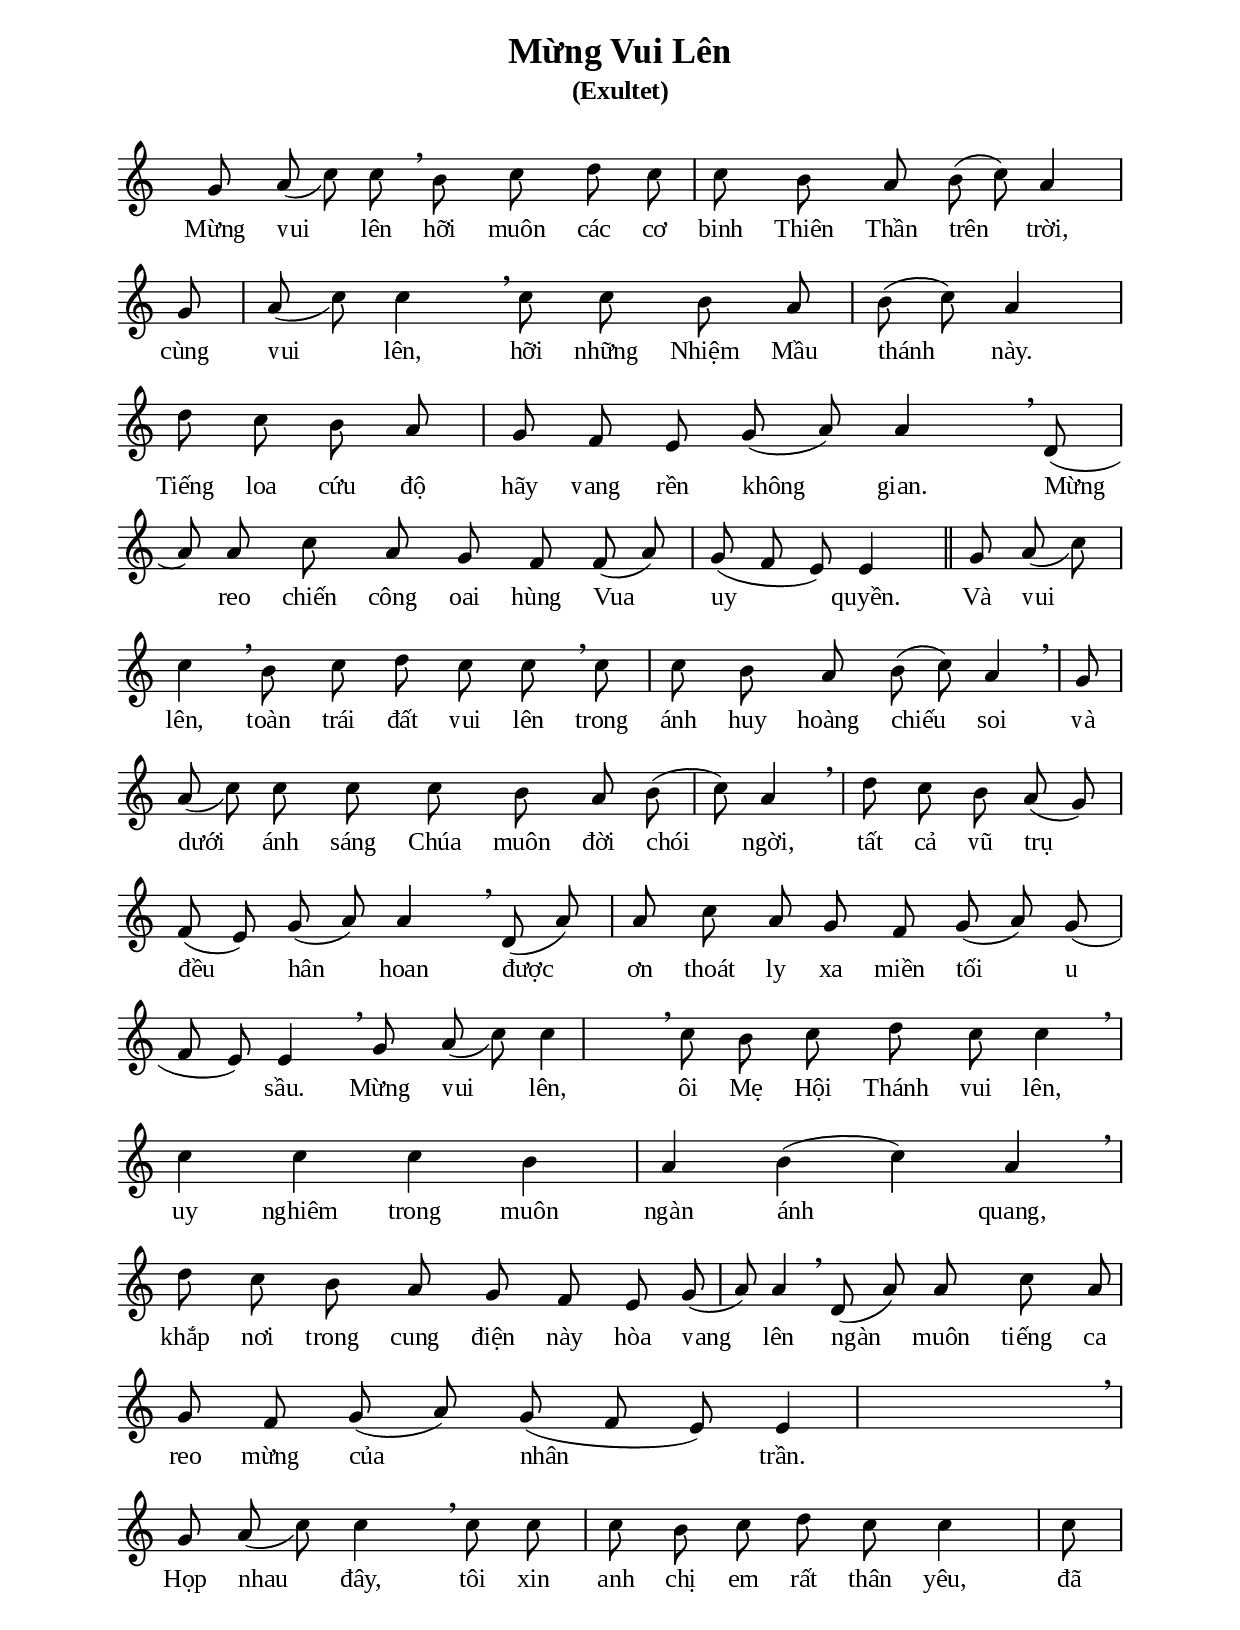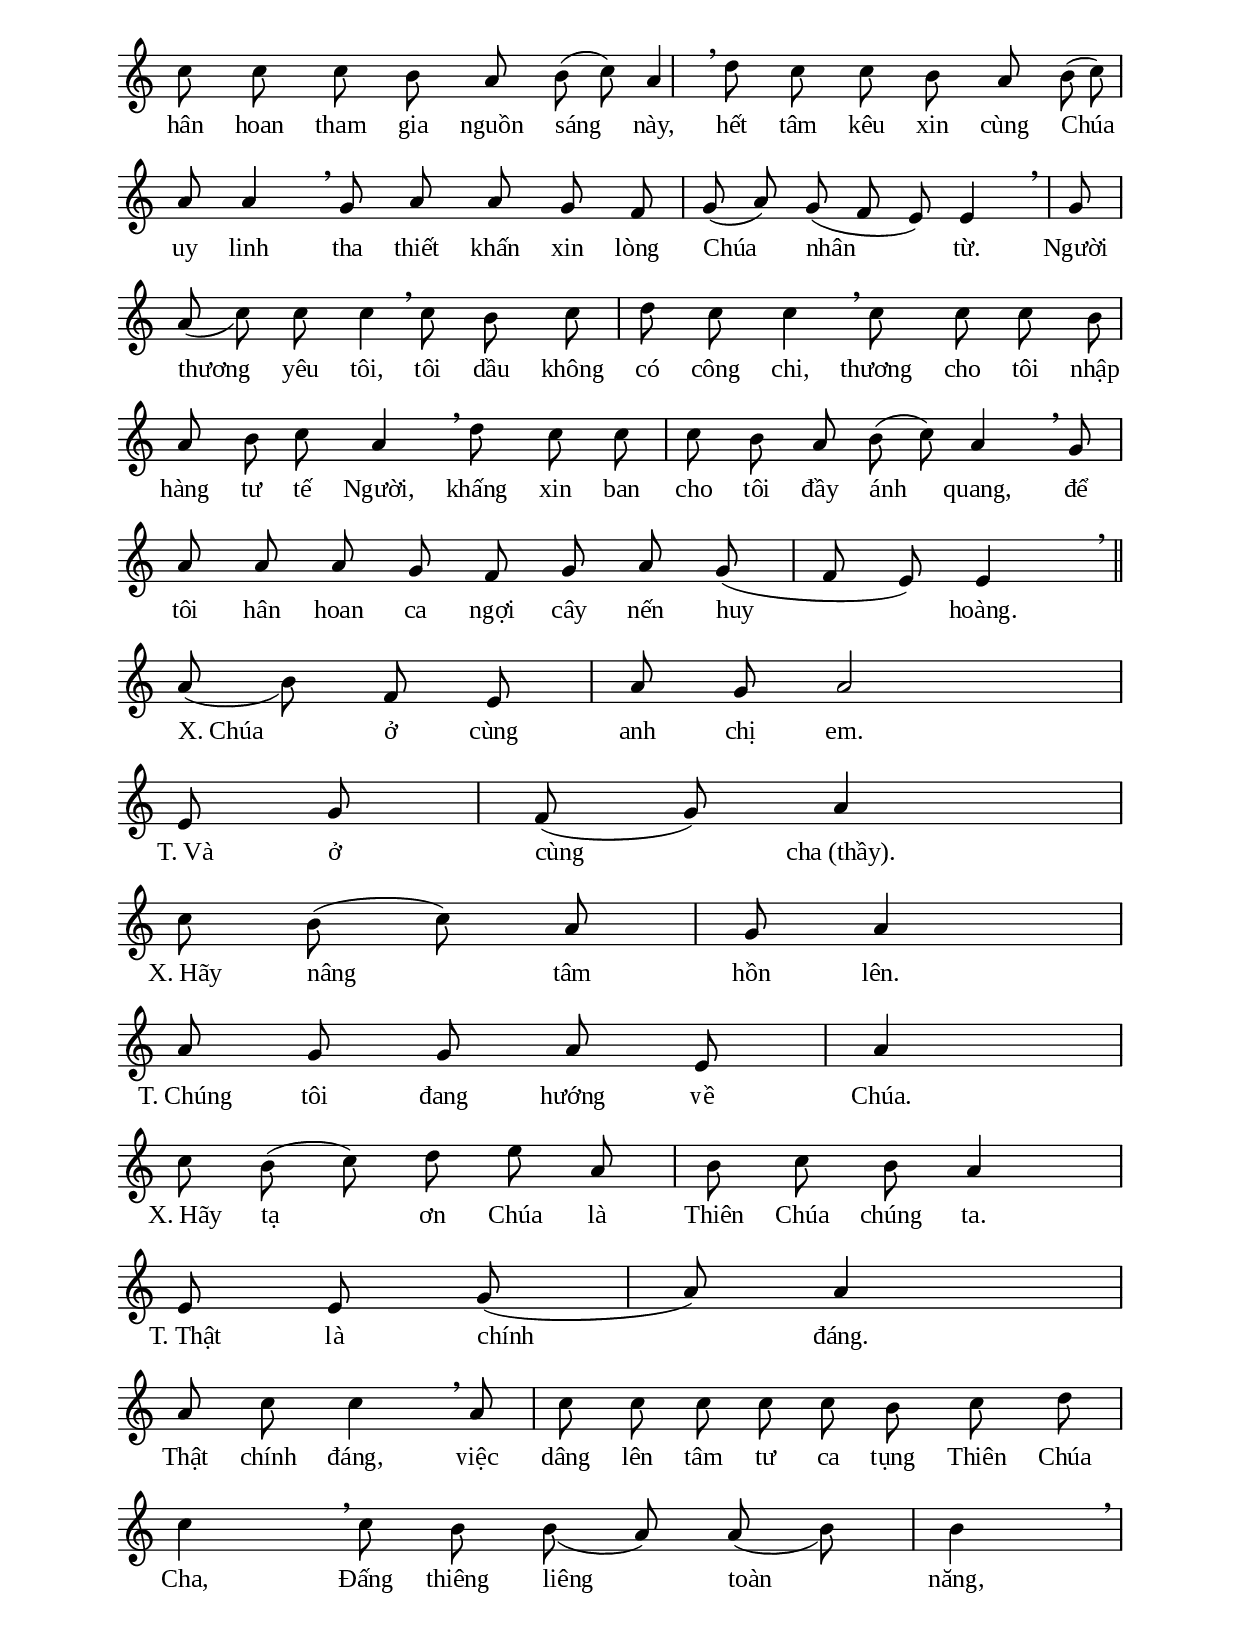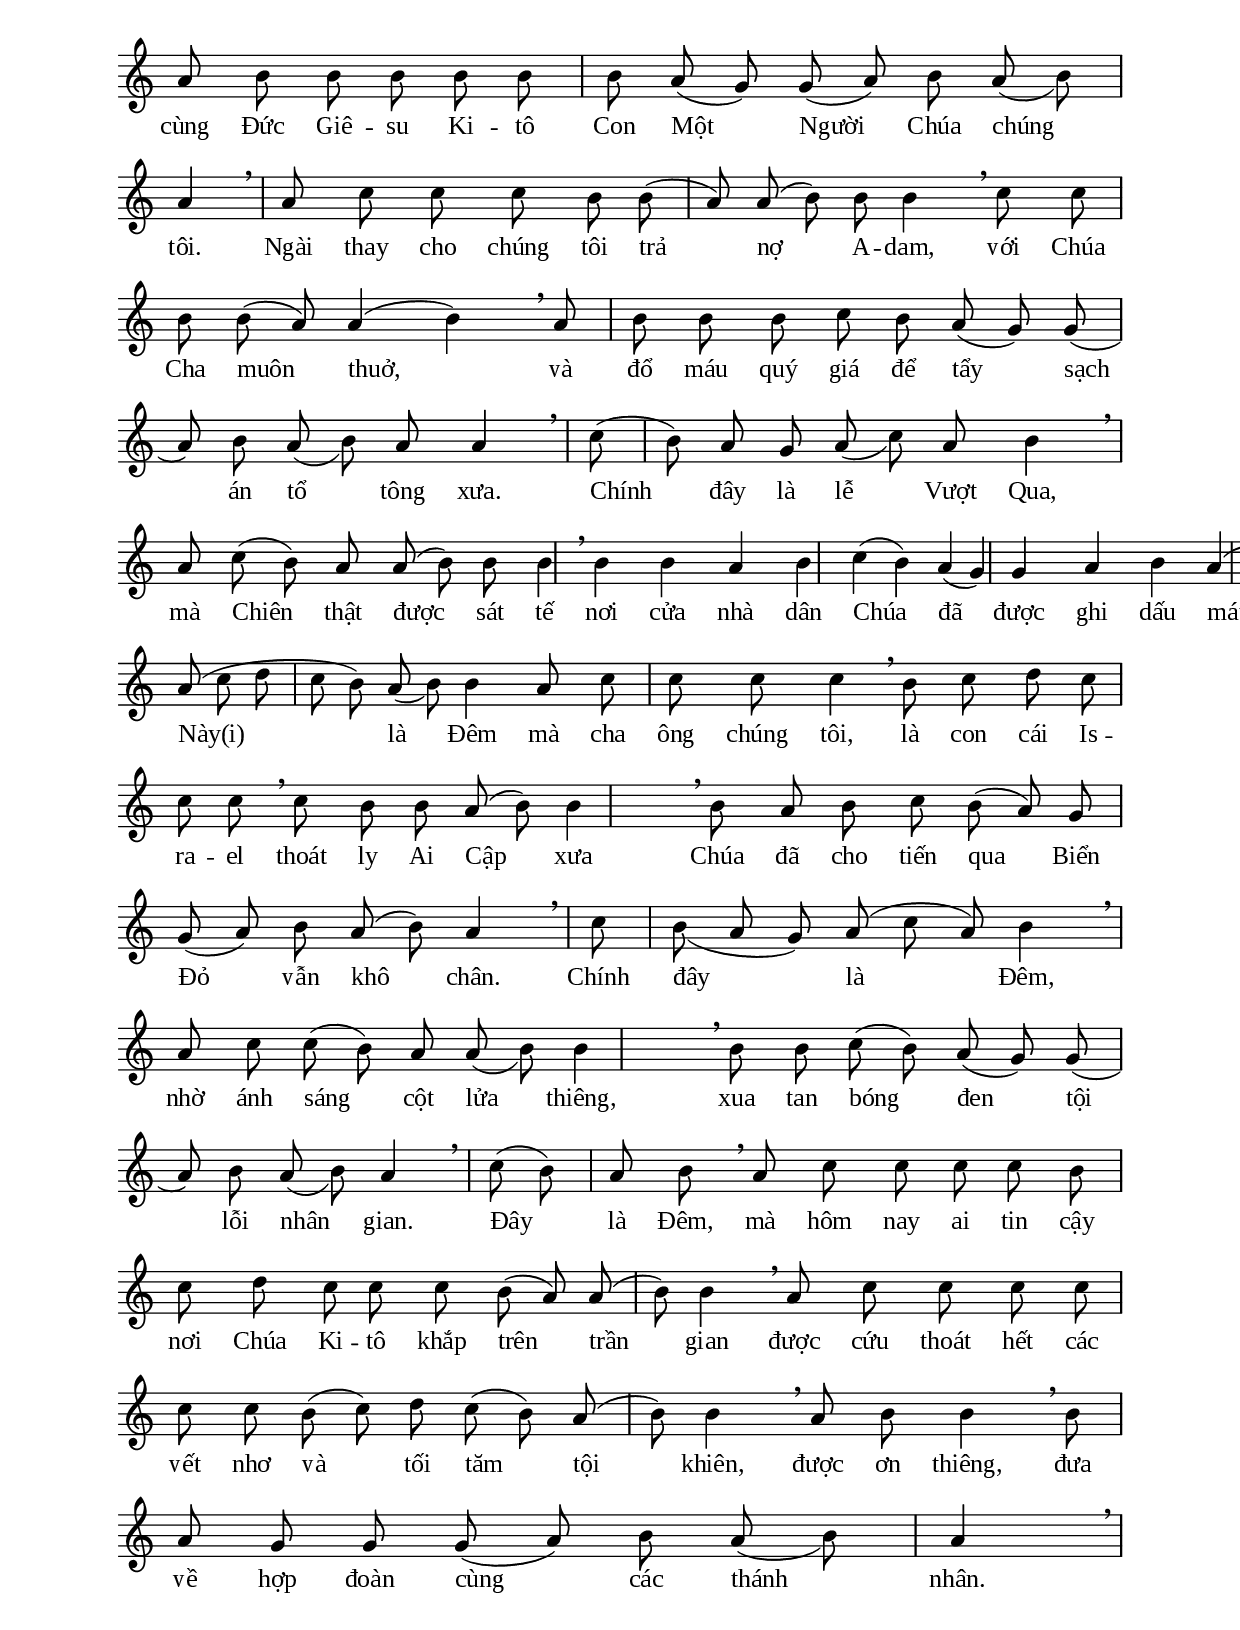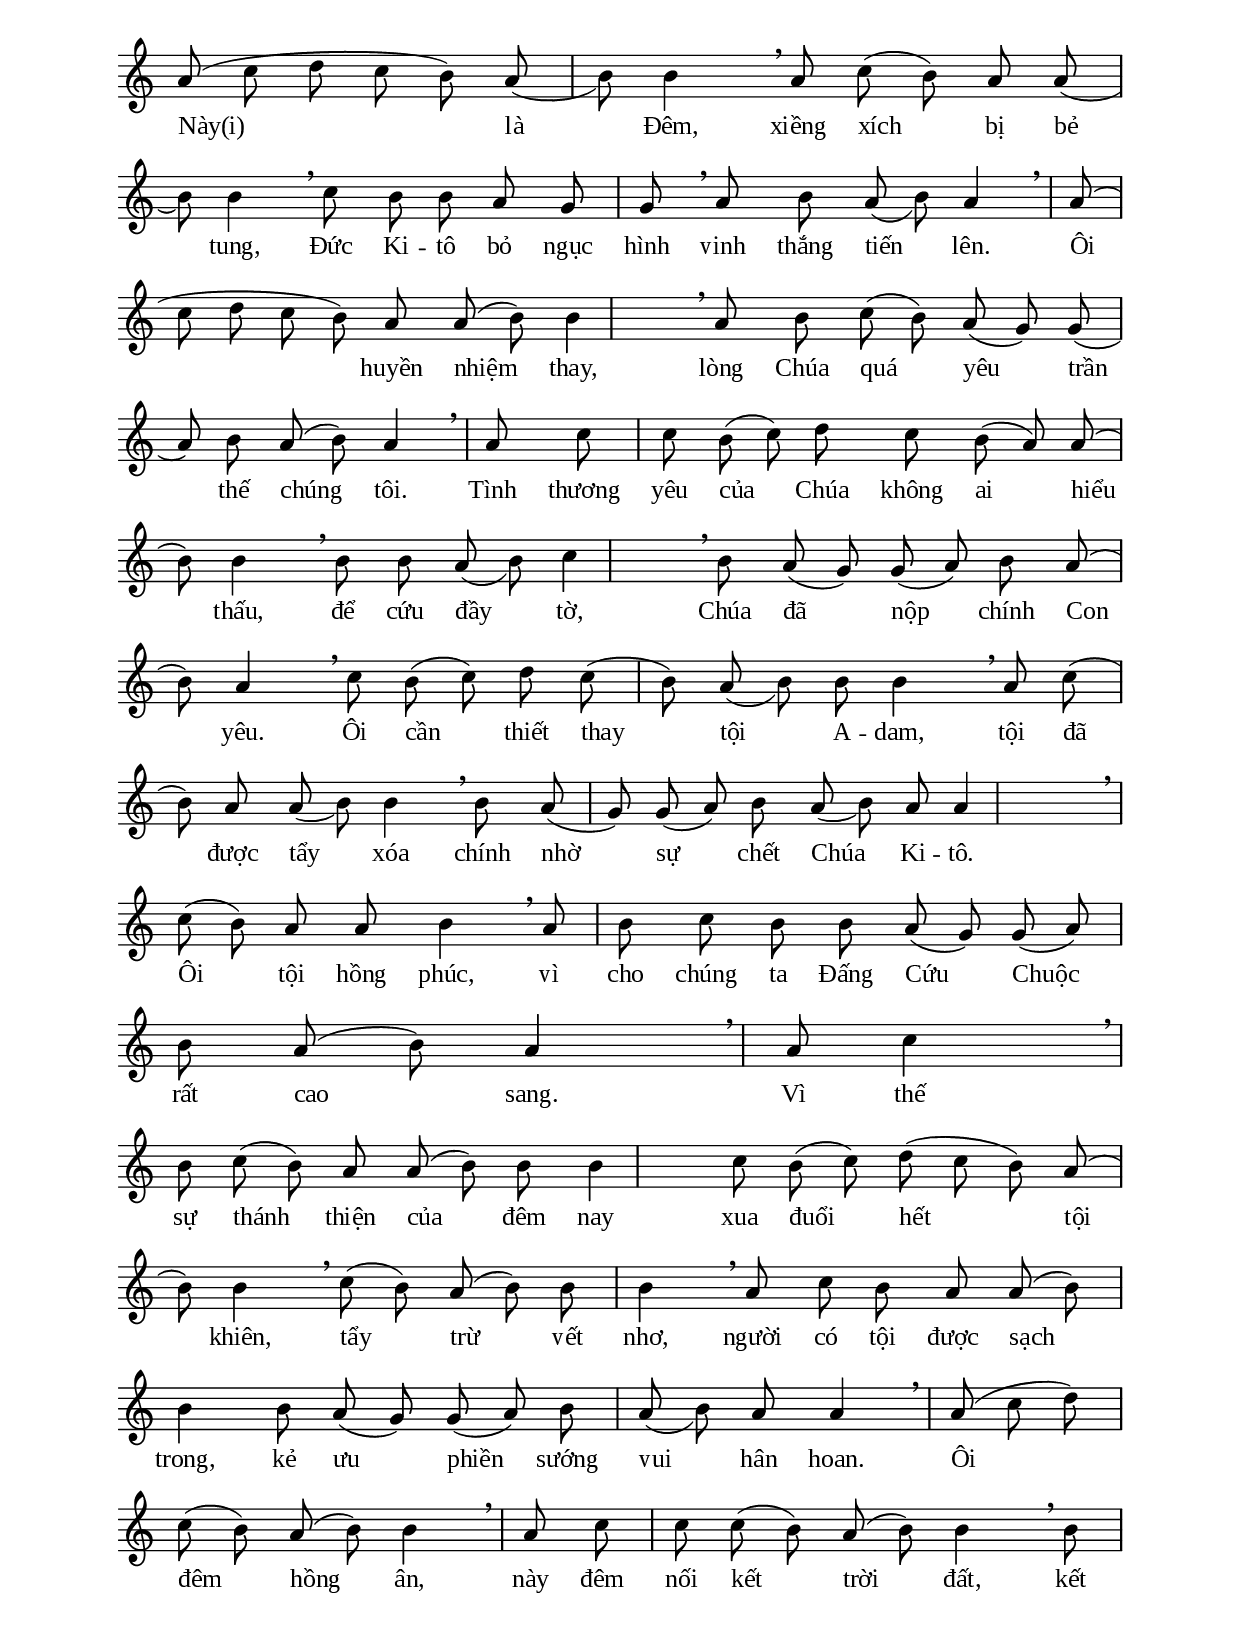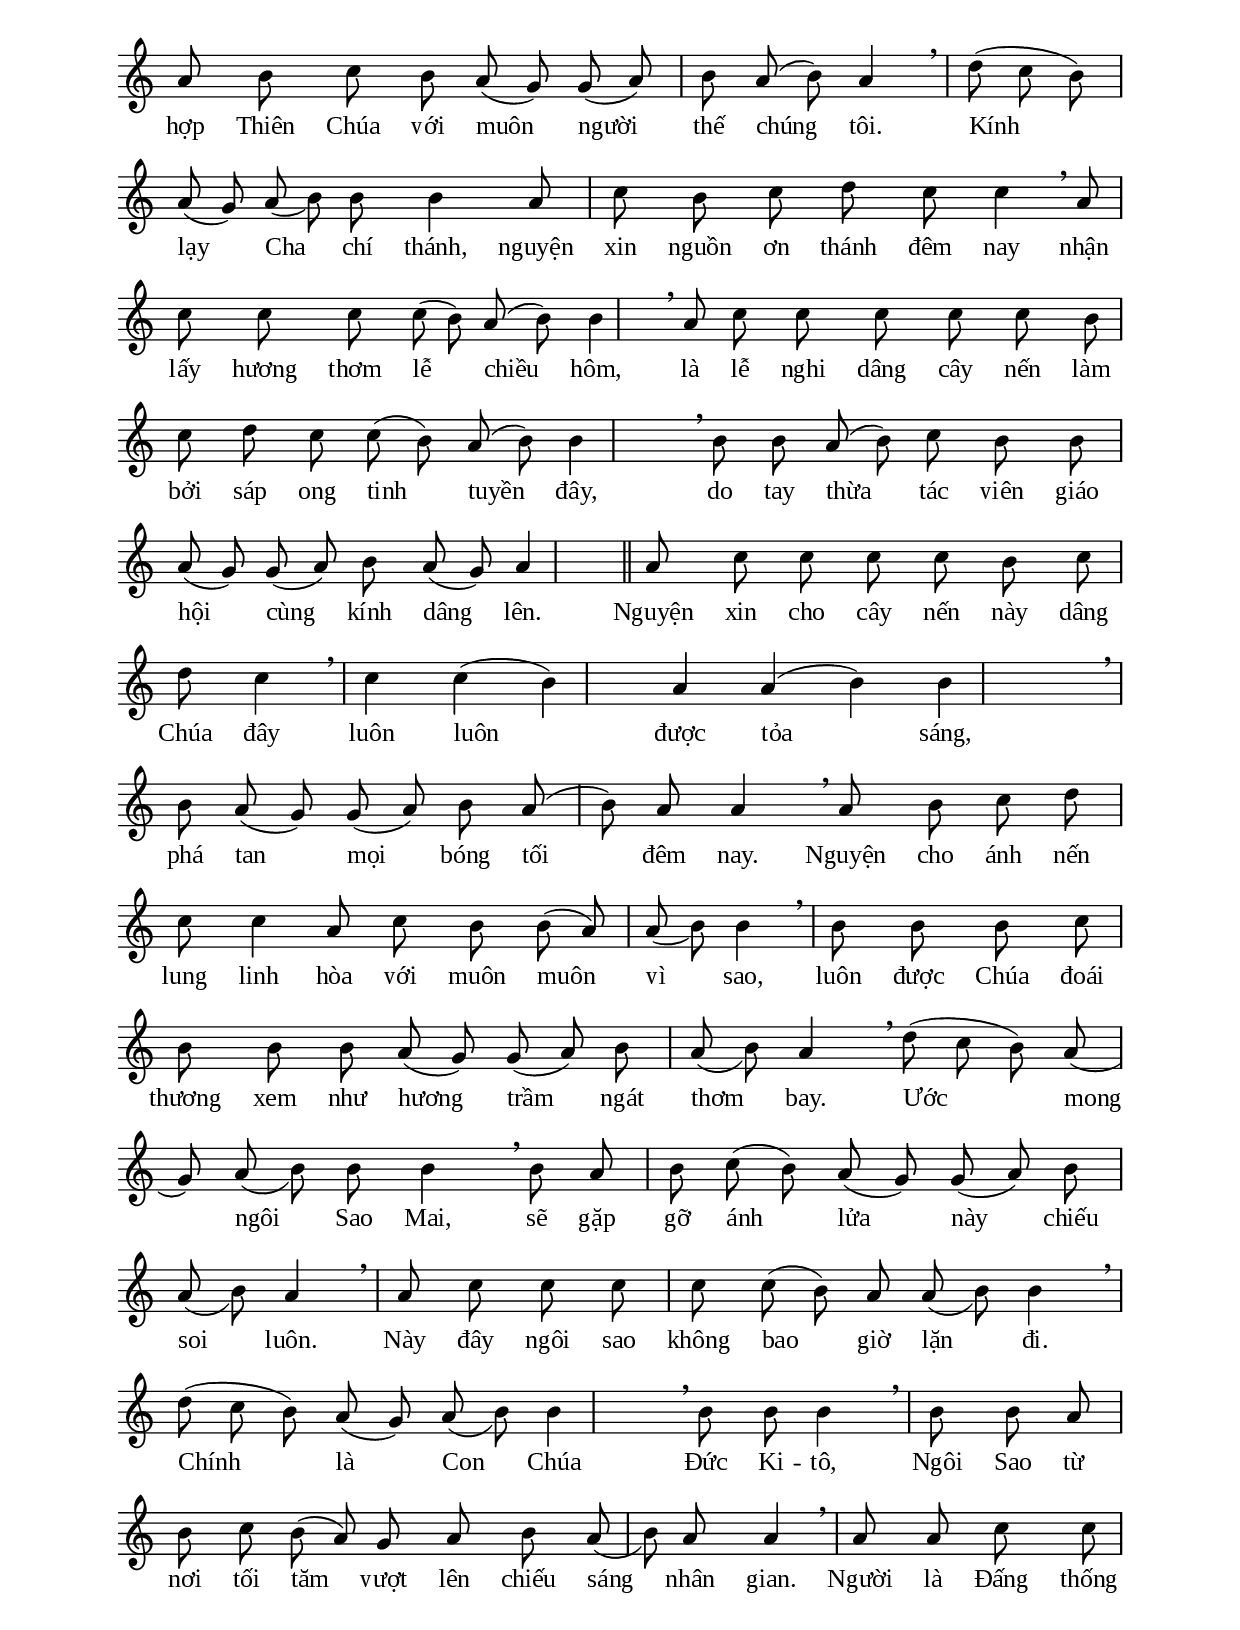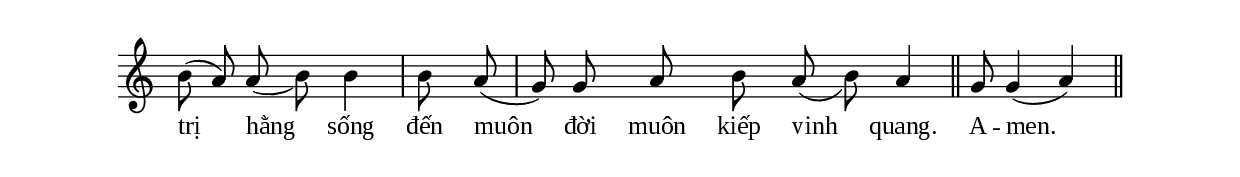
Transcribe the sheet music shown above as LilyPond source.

% Cài đặt chung
\version "2.20.0"
\include "english.ly"

\header {
  title = "Mừng Vui Lên"
  subtitle = "(Exultet)"
  composer = " "
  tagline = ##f
}

global = {
  \key c \major
}

\paper {
  #(set-paper-size "a4")
  top-margin = 15\mm
  bottom-margin = 15\mm
  left-margin = 20\mm
  right-margin = 20\mm
  indent = #0
  #(define fonts
	 (make-pango-font-tree "Liberation Serif"
	 		       "Liberation Serif"
			       "Liberation Serif"
			       (/ 20 20)))
  print-page-number = ##f
}

% Nhạc điệp khúc
nhacDiepKhuc = \relative c'' {
  %\cadenzaOn
  \set Score.barAlways = ##t
  \set Score.defaultBarType = ""
   
  \override Lyrics.LyricSpace.minimum-distance = #3.0
  \override Score.BarNumber.break-visibility = ##(#f #f #f)
  \autoBeamOff
  g8 a _(c) c \breathe b c d c c b a b (c) a4 \bar "|"
  g8 a _(c) c4 \breathe c8 c b a b (c) a4 \bar "|"
  d8 c b a g f e g (a) a4 \breathe
  d,8 (a') a c a g f f (a) g8 (f e) e4 \bar "||"
  g8 a _(c) c4 \breathe b8 c d c c \breathe
  c c b a b (c) a4 \breathe \bar "|"
  g8 a _(c) c c c b a b (c) a4 \breathe \bar "|"
  d8 c b a (g) f (e) g (a) a4 \breathe
  d,8 (a') a c a g f g (a) g (f e) e4 \breathe
  g8 a _(c) c4 \breathe c8 b c d c c4 \breathe
  c c c b a b (c) a4 \breathe
  d8 c b a g f e g (a) a4 \breathe
  d,8 (a') a c a g f g (a) g (f e) e4 \breathe \bar "|"
  g8 a _(c) c4 \breathe c8 c c b c d c c4 \bar "|"
  c8 c c c b a b (c) a4 \breathe
  d8 c c b a b (c) a a4 \breathe
  g8 a a g f g (a) g (f e) e4 \breathe \bar "|"
  g8 a _(c) c c4 \breathe
  c8 b c d c c4 \breathe
  c8 c c b a b c a4 \breathe
  d8 c c c b a b (c) a4 \breathe
  g8 a a a g f g a g (f e) e4 \breathe \bar "||" \break
  a8 _(b) f e a g a2 \bar "|" \break
  e8 g f (g) a4 \bar "|" \break
  c8 b (c) a g a4 \bar "|" \break
  a8 g g a e a4 \bar "|" \break
  c8 b (c) d e a, b c b a4 \bar "|" \break
  e8 e g (a) a4 \bar "|" \break
  
  a8 c c4 \breathe
  a8 c c c c c b c d c4 \breathe
  c8 b b _(a) a _(b) b4 \breathe \bar "|"
  a8 b b b b b b a (g) g (a) b a _(b) a4 \breathe \bar "|"
  a8 c c c b b (a) a (b) b b4 \breathe
  c8 c b b (a) a4 (b) \breathe
  a8 b b b c b a (g) g (a) b a _(b) a a4 \breathe \bar "|"
  c8 (b) a g a _(c) a b4 \breathe
  a8 c (b) a a (b) b b4 \breathe
  b b a b c (b) a (g) g a b a (b) a4 \breathe \bar "|"
  a8 (c d c b) a _(b) b4 a8 c c c c4 \breathe
  b8 c d c c c \breathe
  c b b a (b) b4 \breathe
  b8 a b c b (a) g g (a) b a (b) a4 \breathe \bar "|"
  c8 b _(a g) a (c a) b4 \breathe
  a8 c c (b) a a _(b) b4 \breathe
  b8 b c (b) a (g) g (a) b a _(b) a4 \breathe \bar "|"
  c8 (b) a b \breathe
  a8 c c c c b c d c c c b (a) a (b) b4 \breathe
  a8 c c c c c c b (c) d c (b) a (b) b4 \breathe
  a8 b b4 \breathe
  b8 a g g g (a) b a _(b) a4 \breathe \bar "|"
  a8 (c d c b) a _(b) b4 \breathe
  a8 c (b) a a _(b) b4 \breathe
  c8 b b a g g \breathe
  a b a _(b) a4 \breathe \bar "|"
  a8 (c d c b) a a (b) b4 \breathe
  a8 b c (b) a (g) g (a) b a (b) a4 \breathe \bar "|"
  a8 c c b (c) d c b (a) a (b) b4 \breathe
  b8 b a _(b) c4 \breathe
  b8 a (g) g (a) b a (b) a4 \breathe
  c8 b (c) d c (b) a _(b) b b4 \breathe
  a8 c (b) a a _(b) b4 \breathe
  b8 a (g) g (a) b a _(b) a a4 \breathe \bar "|"
  c8 (b) a a b4 \breathe
  a8 b c b b a (g) g (a) b a (b) a4 \breathe \bar "|"
  a8 c4 \breathe
  b8 c (b) a a (b) b b4 c8 b (c) d (c b) a (b) b4 \breathe
  
  c8 (b) a (b) b b4 \breathe
  a8 c b a a (b) b4 b8 a (g) g (a) b a _(b) a a4 \breathe \bar "|"
  a8 (c d) c (b) a (b) b4 \breathe \bar "|"
  a8 c c c (b) a (b) b4 \breathe
  b8 a b c b a (g) g (a) b a (b) a4 \breathe \bar "|"
  d8 (c b) a (g) a _(b) b b4 a8 c b c d c c4 \breathe
  a8 c c c c (b) a (b) b4 \breathe
  a8 c c c c c b c d c c (b) a (b) b4 \breathe
  b8 b a (b) c b b a (g) g (a) b a (g) a4 \bar "||"
  a8 c c c c b c d c4 \breathe \bar "|"
  c c (b) a a (b) b4 \breathe \bar "|"
  b8 a (g) g (a) b a (b) a a4 \breathe
  a8 b c d c c4a8 c b b (a) a _(b) b4 \breathe \bar "|"
  b8 b b c b b b a (g) g (a) b a _(b) a4 \breathe
  d8 (c b) a (g) a _(b) b b4 \breathe
  b8 a b c (b) a (g) g (a) b a _(b) a4 \breathe \bar "|"
  a8 c c c c c (b) a a _(b) b4 \breathe \bar "|"
  d8 (c b) a (g) a _(b) b4 \breathe
  b8 b b4 \breathe \bar "|"
  b8 b a b c b (a) g a b a _(b) a a4 \breathe \bar "|"
  a8 a c c b (a) a _(b) b4 \bar "|"
  b8 a (g) g a b a _(b) a4 \bar "||"
  g8 g4 (a) \bar "||"
}

% Lời điệp khúc
loiDiepKhuc = \lyricmode {
%  \override LyricText.self-alignment-X = #CENTER
  Mừng vui lên hỡi muôn các cơ binh Thiên Thần trên trời,
  cùng vui lên, hỡi những Nhiệm Mầu thánh này.
  Tiếng loa cứu độ hãy vang rền không gian.
  Mừng reo chiến công oai hùng Vua uy quyền.
  Và vui lên, toàn trái đất vui lên trong ánh huy hoàng chiếu soi
  và dưới ánh sáng Chúa muôn đời chói ngời,
  tất cả vũ trụ đều hân hoan được ơn thoát ly xa miền tối u sầu.
  Mừng vui lên, ôi Mẹ Hội Thánh vui lên, uy nghiêm trong muôn ngàn ánh quang,
  khắp nơi trong cung điện này hòa vang lên ngàn muôn tiếng ca reo mừng của nhân trần.
  Họp nhau đây, tôi xin anh chị em rất thân yêu, đã hân hoan tham gia nguồn sáng này,
  hết tâm kêu xin cùng Chúa uy linh tha thiết khấn xin lòng Chúa nhân từ.
  Người thương yêu tôi, tôi dầu không có công chi, thương cho tôi nhập hàng tư tế Người,
  khấng xin ban cho tôi đầy ánh quang, để tôi hân hoan ca ngợi cây nến huy hoàng.
  "X. Chúa" ở cùng anh chị em.
  "T. Và" ở cùng "cha (thầy)."
  "X. Hãy" nâng tâm hồn lên.
  "T. Chúng" tôi đang hướng về Chúa.
  "X. Hãy" tạ ơn Chúa là Thiên Chúa chúng ta.
  "T. Thật" là chính đáng.
  Thật chính đáng, việc dâng lên tâm tư ca tụng Thiên Chúa Cha,
  Đấng thiêng liêng toàn năng, cùng Đức Giê -- su Ki -- tô Con Một Người Chúa chúng tôi.
  Ngài thay cho chúng tôi trả nợ A -- dam, với Chúa Cha muôn thuở,
  và đổ máu quý giá để tẩy sạch án tổ tông xưa.
  Chính đây là lễ Vượt Qua, mà Chiên thật được sát tế
  nơi cửa nhà dân Chúa đã được ghi dấu máu chiên.
  Này(i) là Đêm mà cha ông chúng tôi, là con cái Is -- ra -- el thoát ly Ai Cập xưa
  Chúa đã cho tiến qua Biển Đỏ vẫn khô chân.
  Chính đây là Đêm, nhờ ánh sáng cột lửa thiêng, xua tan bóng đen tội lỗi nhân gian.
  Đây là Đêm, mà hôm nay ai tin cậy nơi Chúa Ki -- tô khắp trên trần gian
  được cứu thoát hết các vết nhơ và tối tăm tội khiên, được ơn thiêng,
  đưa về hợp đoàn cùng các thánh nhân.
  Này(i) là Đêm, xiềng xích bị bẻ tung, Đức Ki -- tô bỏ ngục hình vinh thắng tiến lên.
  Ôi huyền nhiệm thay, lòng Chúa quá yêu trần thế chúng tôi.
  Tình thương yêu của Chúa không ai hiểu thấu, để cứu đầy tờ, Chúa đã nộp chính Con yêu.
  Ôi cần thiết thay tội A -- dam, tội đã được tẩy xóa chính nhờ sự chết Chúa Ki -- tô.
  Ôi tội hồng phúc, vì cho chúng ta Đấng Cứu Chuộc rất cao sang.
  Vì thế sự thánh thiện của đêm nay xua đuổi hết tội khiên,
  tẩy trừ vết nhơ, người có tội được sạch trong, kẻ ưu phiền sướng vui hân hoan.
  Ôi đêm hồng ân, này đêm nối kết trời đất, kết hợp Thiên Chúa với muôn người thế chúng tôi.
  Kính lạy Cha chí thánh, nguyện xin nguồn ơn thánh đêm nay nhận lấy hương thơm lễ chiều hôm,
  là lễ nghi dâng cây nến làm bởi sáp ong tinh tuyền đây,
  do tay thừa tác viên giáo hội cùng kính dâng lên.
  Nguyện xin cho cây nến này dâng Chúa đây luôn luôn được tỏa sáng,
  phá tan mọi bóng tối đêm nay.
  Nguyện cho ánh nến lung linh hòa với muôn muôn vì sao, luôn được Chúa đoái thương
  xem như hương trầm ngát thơm bay.
  Ước mong ngôi Sao Mai, sẽ gặp gỡ ánh lửa này chiếu soi luôn.
  Này đây ngôi sao không bao giờ lặn đi.
  Chính là Con Chúa Đức Ki -- tô, Ngôi Sao từ nơi tối tăm vượt lên chiếu sáng nhân gian.
  Người là Đấng thống trị hằng sống đến muôn đời muôn kiếp vinh quang.
  A -- men.
}

% Bố trí
\score {
  \new ChoirStaff <<
    \new Staff = chorus <<
      \override Staff.TimeSignature.transparent = ##t
      \new Voice = "sopranos" {
        \global \stemNeutral \nhacDiepKhuc
      }
    >>
    \new Lyrics \lyricsto sopranos \loiDiepKhuc
  >>
}
